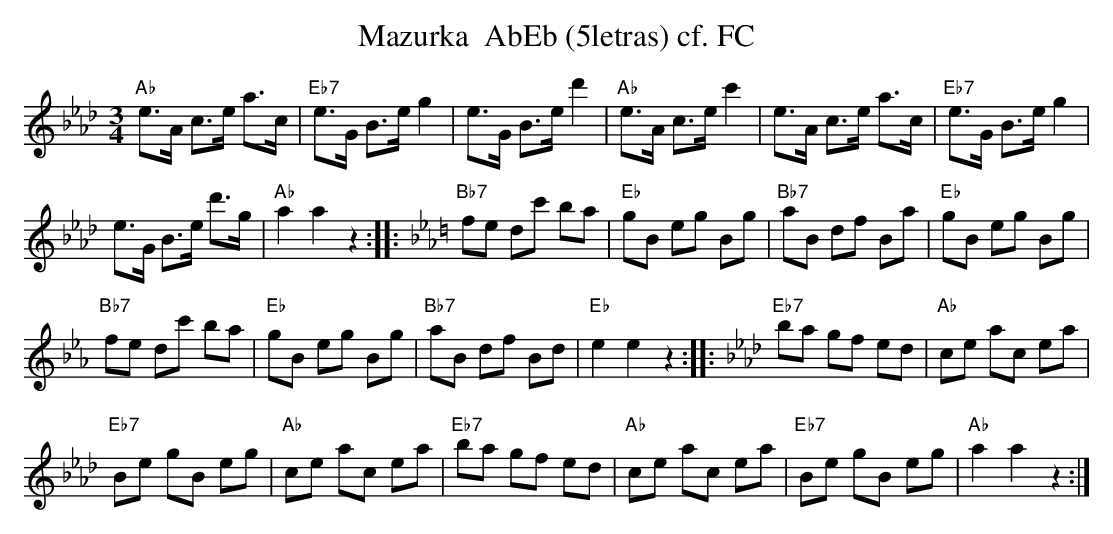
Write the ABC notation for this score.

X:1
T:Mazurka  AbEb (5letras) cf. FC
M:3/4
L:1/8
K:Abmaj%%MIDI gchordon
"Ab"e>A c>e a>c | "Eb7"e>G B>eg2 | e>G B>ed'2 | "Ab"e>A c>ec'2 | e>A c>e a>c | "Eb7"e>G B>eg2 |
e>G B>e d'>g | "Ab"a2a2z2 :: [K:Ebmaj] "Bb7"fe dc' ba | "Eb"gB eg Bg | "Bb7"aB df Ba | "Eb"gB eg Bg |
"Bb7"fe dc' ba | "Eb"gB eg Bg | "Bb7"aB df Bd | "Eb"e2e2z2 :: [K:Abmaj] "Eb7"ba gf ed | "Ab"ce ac ea |
"Eb7"Be gB eg | "Ab"ce ac ea | "Eb7"ba gf ed | "Ab"ce ac ea | "Eb7"Be gB eg | "Ab"a2a2z2 :|
